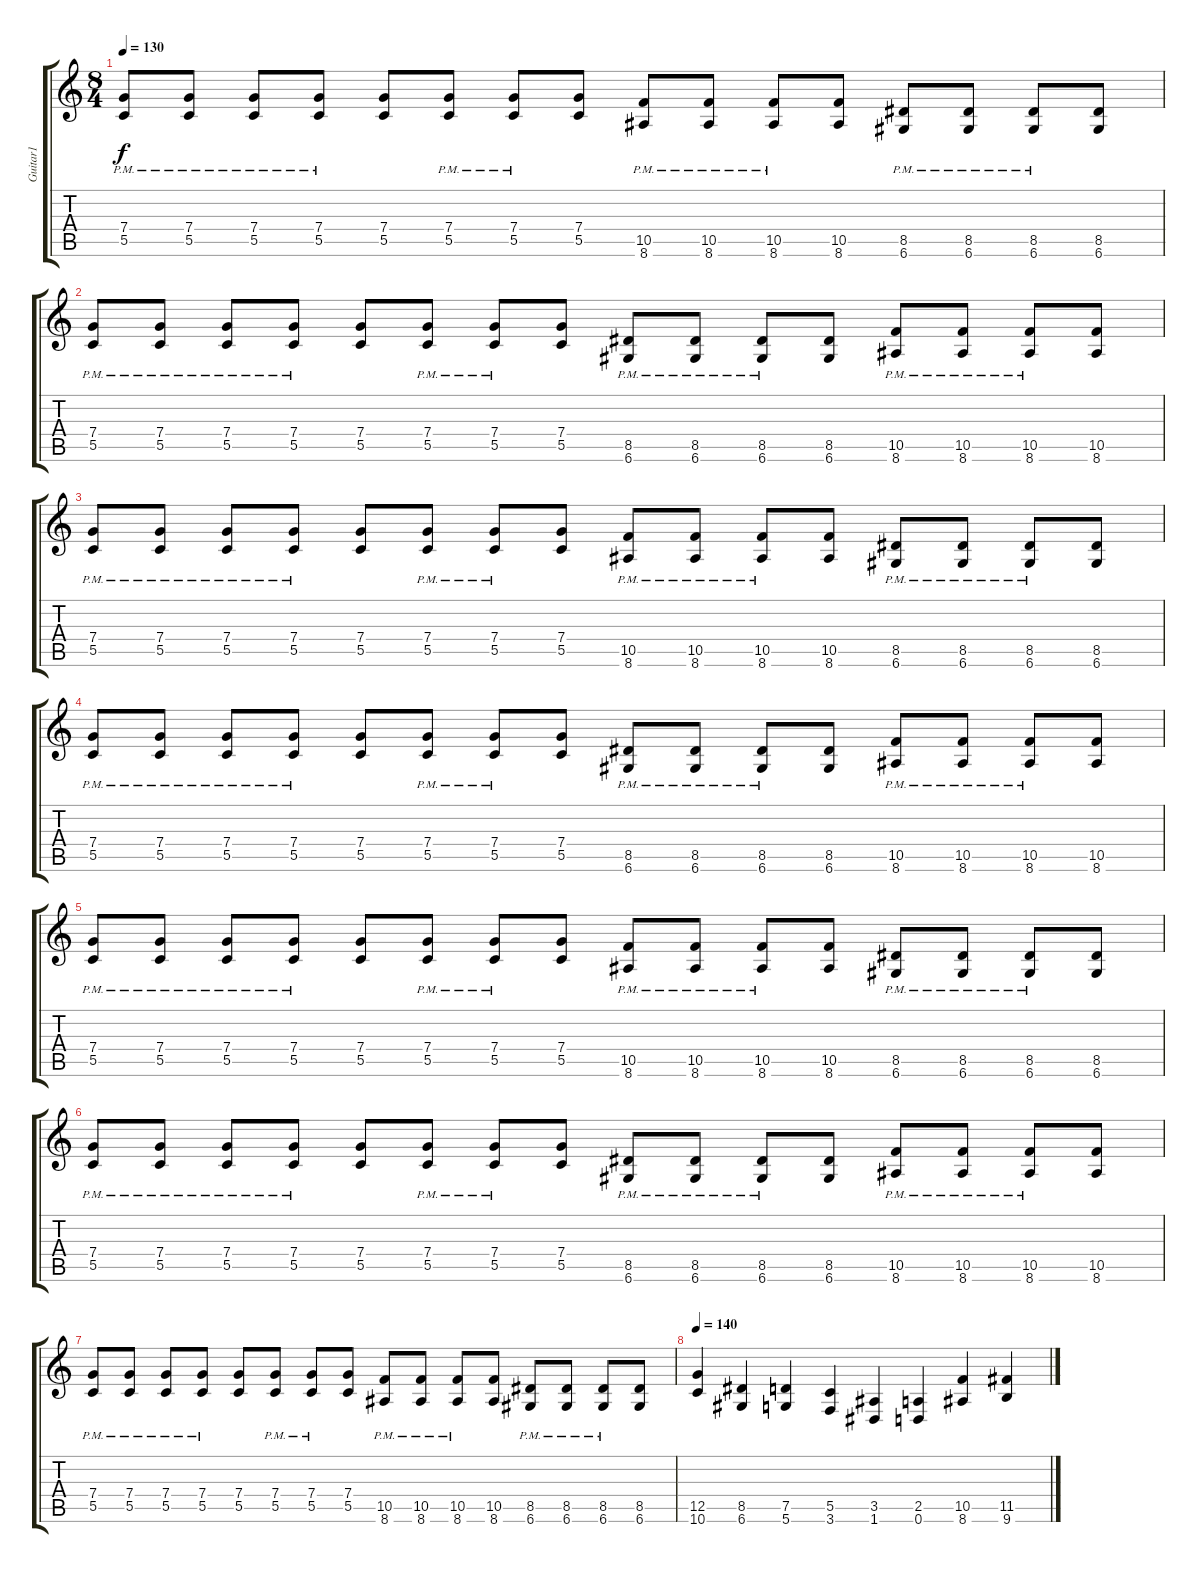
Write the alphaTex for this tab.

\track ("Guitar1" "Guitar1") {instrument distortionguitar}
\staff {score tabs}
\tuning (D4 A3 F3 C3 G2 D2) {hide}
\ts (8 4)
\tempo 130
\clef g2
\ks c
(7.4{pm} 5.5{pm}).8{dy f} (7.4{pm} 5.5{pm}).8 (7.4{pm} 5.5{pm}).8 (7.4{pm} 5.5{pm}).8 (7.4 5.5).8 (7.4{pm} 5.5{pm}).8 (7.4{pm} 5.5{pm}).8 (7.4 5.5).8 (10.5{pm} 8.6{pm}).8 (10.5{pm} 8.6{pm}).8 (10.5{pm} 8.6{pm}).8 (10.5 8.6).8 (8.5{pm} 6.6{pm}).8 (8.5{pm} 6.6{pm}).8 (8.5{pm} 6.6{pm}).8 (8.5 6.6).8 |
(7.4{pm} 5.5{pm}).8 (7.4{pm} 5.5{pm}).8 (7.4{pm} 5.5{pm}).8 (7.4{pm} 5.5{pm}).8 (7.4 5.5).8 (7.4{pm} 5.5{pm}).8 (7.4{pm} 5.5{pm}).8 (7.4 5.5).8 (8.5{pm} 6.6{pm}).8 (8.5{pm} 6.6{pm}).8 (8.5{pm} 6.6{pm}).8 (8.5 6.6).8 (10.5{pm} 8.6{pm}).8 (10.5{pm} 8.6{pm}).8 (10.5 8.6{pm}).8 (10.5 8.6).8 |
(7.4{pm} 5.5{pm}).8 (7.4{pm} 5.5{pm}).8 (7.4{pm} 5.5{pm}).8 (7.4{pm} 5.5{pm}).8 (7.4 5.5).8 (7.4{pm} 5.5{pm}).8 (7.4{pm} 5.5{pm}).8 (7.4 5.5).8 (10.5{pm} 8.6{pm}).8 (10.5{pm} 8.6{pm}).8 (10.5{pm} 8.6{pm}).8 (10.5 8.6).8 (8.5{pm} 6.6{pm}).8 (8.5{pm} 6.6{pm}).8 (8.5{pm} 6.6{pm}).8 (8.5 6.6).8 |
(7.4{pm} 5.5{pm}).8 (7.4{pm} 5.5{pm}).8 (7.4{pm} 5.5{pm}).8 (7.4{pm} 5.5{pm}).8 (7.4 5.5).8 (7.4{pm} 5.5{pm}).8 (7.4{pm} 5.5{pm}).8 (7.4 5.5).8 (8.5{pm} 6.6{pm}).8 (8.5{pm} 6.6{pm}).8 (8.5{pm} 6.6{pm}).8 (8.5 6.6).8 (10.5{pm} 8.6{pm}).8 (10.5{pm} 8.6{pm}).8 (10.5 8.6{pm}).8 (10.5 8.6).8 |
(7.4{pm} 5.5{pm}).8 (7.4{pm} 5.5{pm}).8 (7.4{pm} 5.5{pm}).8 (7.4{pm} 5.5{pm}).8 (7.4 5.5).8 (7.4{pm} 5.5{pm}).8 (7.4{pm} 5.5{pm}).8 (7.4 5.5).8 (10.5{pm} 8.6{pm}).8 (10.5{pm} 8.6{pm}).8 (10.5{pm} 8.6{pm}).8 (10.5 8.6).8 (8.5{pm} 6.6{pm}).8 (8.5{pm} 6.6{pm}).8 (8.5{pm} 6.6{pm}).8 (8.5 6.6).8 |
(7.4{pm} 5.5{pm}).8 (7.4{pm} 5.5{pm}).8 (7.4{pm} 5.5{pm}).8 (7.4{pm} 5.5{pm}).8 (7.4 5.5).8 (7.4{pm} 5.5{pm}).8 (7.4{pm} 5.5{pm}).8 (7.4 5.5).8 (8.5{pm} 6.6{pm}).8 (8.5{pm} 6.6{pm}).8 (8.5{pm} 6.6{pm}).8 (8.5 6.6).8 (10.5{pm} 8.6{pm}).8 (10.5{pm} 8.6{pm}).8 (10.5 8.6{pm}).8 (10.5 8.6).8 |
(7.4{pm} 5.5{pm}).8 (7.4{pm} 5.5{pm}).8 (7.4{pm} 5.5{pm}).8 (7.4{pm} 5.5{pm}).8 (7.4 5.5).8 (7.4{pm} 5.5{pm}).8 (7.4{pm} 5.5{pm}).8 (7.4 5.5).8 (10.5{pm} 8.6{pm}).8 (10.5{pm} 8.6{pm}).8 (10.5{pm} 8.6{pm}).8 (10.5 8.6).8 (8.5{pm} 6.6{pm}).8 (8.5{pm} 6.6{pm}).8 (8.5{pm} 6.6{pm}).8 (8.5 6.6).8 |
\tempo 140
(12.5 10.6).4 (8.5 6.6).4 (7.5 5.6).4 (5.5 3.6).4 (3.5 1.6).4 (2.5 0.6).4 (10.5 8.6).4 (11.5 9.6).4
